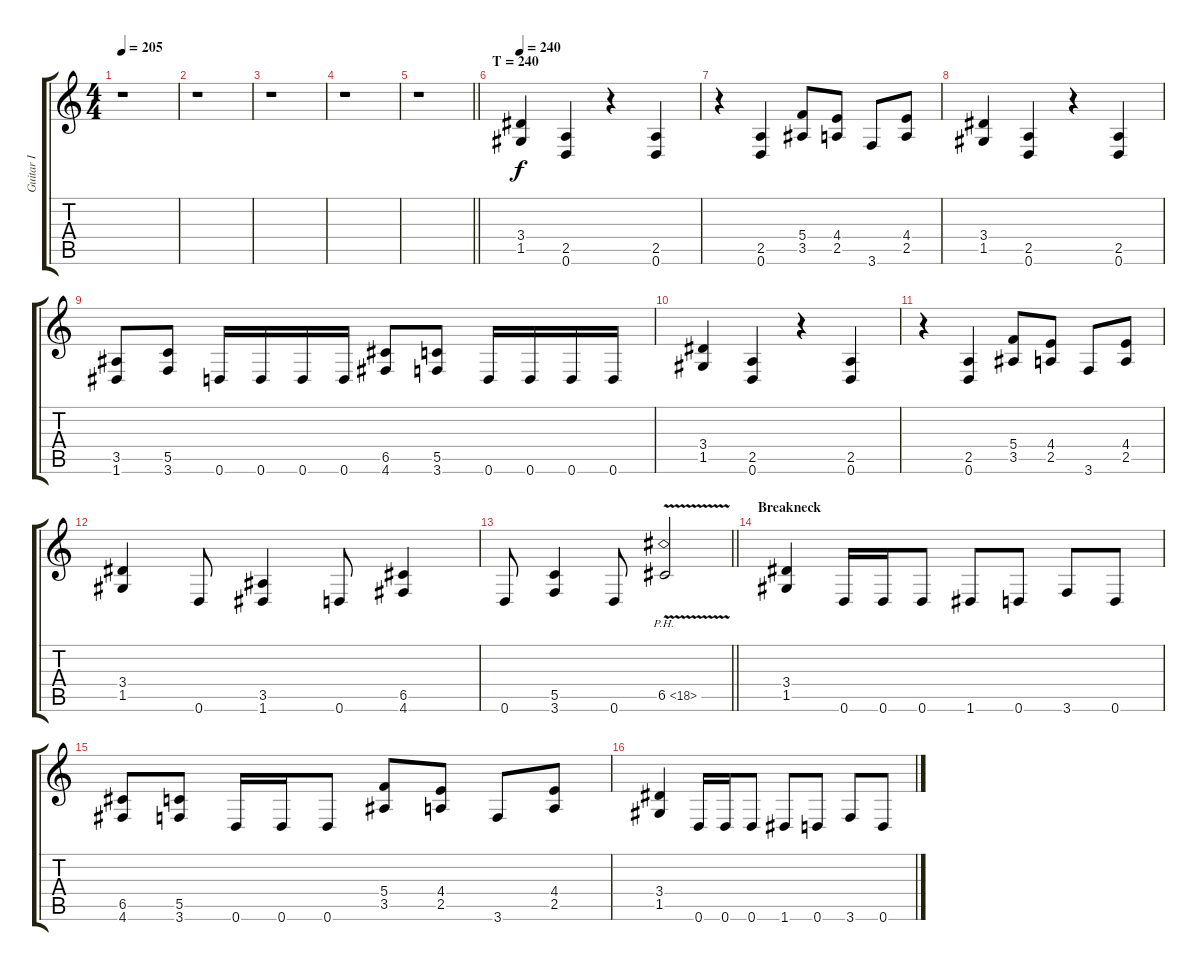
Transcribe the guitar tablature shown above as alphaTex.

\track ("Guitar I" "Guitar I") {instrument distortionguitar}
\staff {score tabs}
\tuning (D4 A3 F3 C3 G2 D2) {hide}
\ts (4 4)
\tempo 205
\clef g2
\ks c
r.1{dy f} |
r.1 |
r.1 |
r.1 |
\barLineRight lightlight
r.1 |
\section ("" "T = 240")
\tempo 240
(3.4 1.5).4 (2.5 0.6).4 r.4 (2.5 0.6).4 |
r.4 (2.5 0.6).4 (5.4 3.5).8 (4.4 2.5).8 3.6.8 (4.4 2.5).8 |
(3.4 1.5).4 (2.5 0.6).4 r.4 (2.5 0.6).4 |
(3.5 1.6).8 (5.5 3.6).8 0.6.16 0.6.16 0.6.16 0.6.16 (6.5 4.6).8 (5.5 3.6).8 0.6.16 0.6.16 0.6.16 0.6.16 |
(3.4 1.5).4 (2.5 0.6).4 r.4 (2.5 0.6).4 |
r.4 (2.5 0.6).4 (5.4 3.5).8 (4.4 2.5).8 3.6.8 (4.4 2.5).8 |
(3.4 1.5).4 0.6.8 (3.5 1.6).4 0.6.8 (6.5 4.6).4 |
\barLineRight lightlight
0.6.8 (5.5 3.6).4 0.6.8 6.5{ph 12 v}.2 |
\section ("" "Breakneck")
(3.4 1.5).4 0.6.16 0.6.16 0.6.8 1.6.8 0.6.8 3.6.8 0.6.8 |
(6.5 4.6).8 (5.5 3.6).8 0.6.16 0.6.16 0.6.8 (5.4 3.5).8 (4.4 2.5).8 3.6.8 (4.4 2.5).8 |
(3.4 1.5).4 0.6.16 0.6.16 0.6.8 1.6.8 0.6.8 3.6.8 0.6.8
